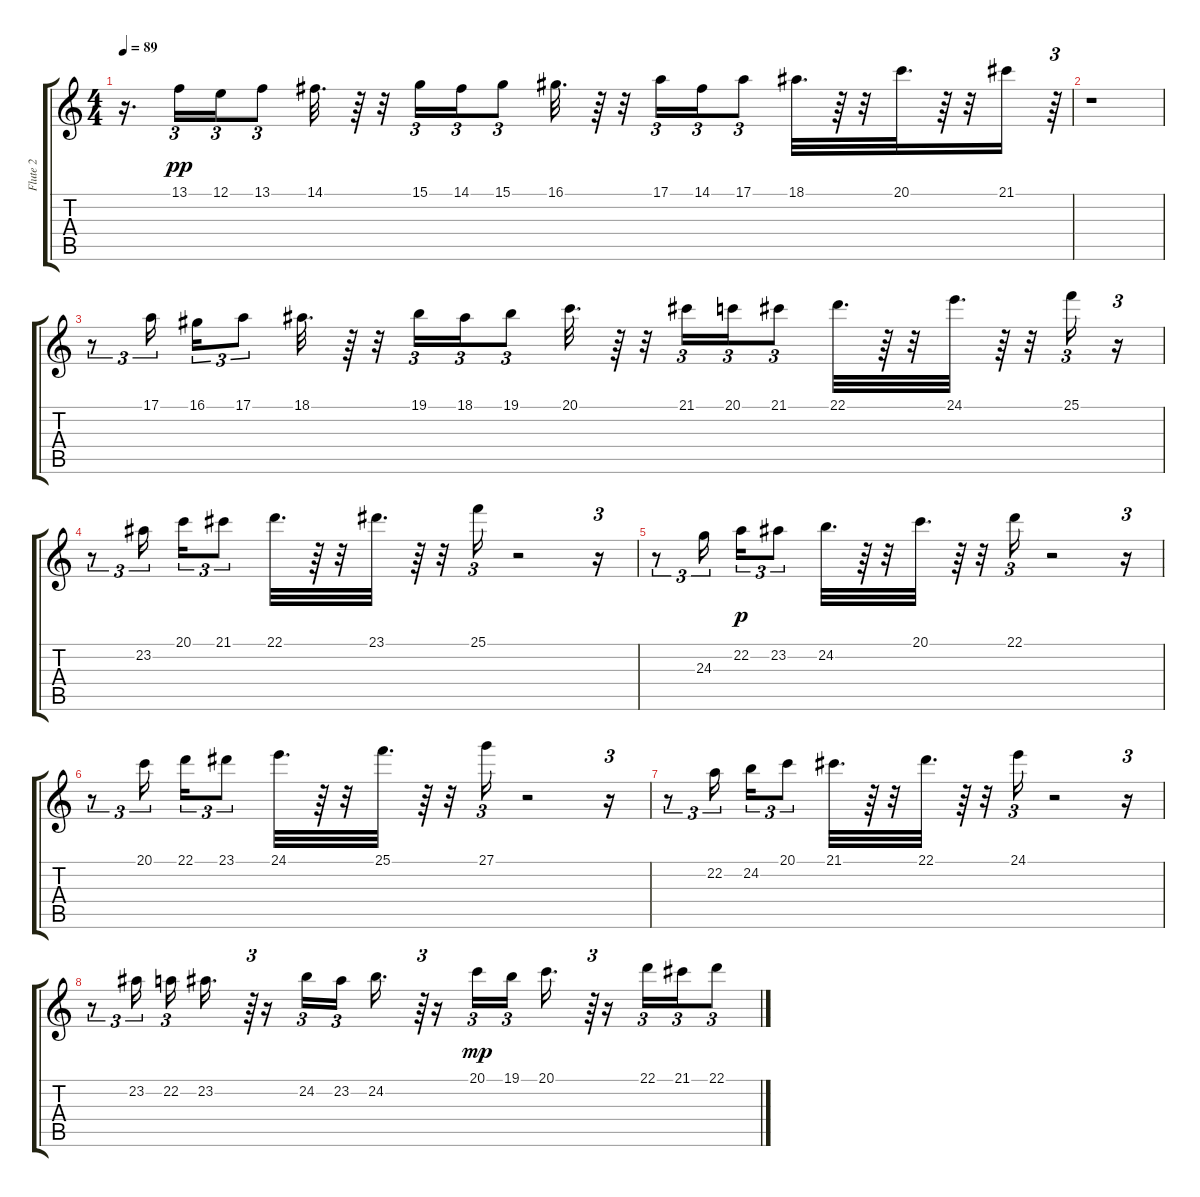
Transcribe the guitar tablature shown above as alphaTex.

\track ("Flute 2" "Flute 2") {instrument flute}
\staff {score tabs}
\tuning (E4 B3 G3 D3 A2 E2) {hide}
\ts (4 4)
\tempo 89
\clef g2
\ks c
r.16{d dy pp} 13.1.16{tu (3 2)} 12.1.16{tu (3 2)} 13.1.8{tu (3 2)} 14.1.32{d} r.64 r.32 15.1.16{tu (3 2)} 14.1.16{tu (3 2)} 15.1.8{tu (3 2)} 16.1.32{d} r.64 r.32 17.1.16{tu (3 2)} 14.1.16{tu (3 2)} 17.1.8{tu (3 2)} 18.1.32{d} r.64 r.32 20.1.32{d} r.64 r.32 21.1.16 r.64{tu (3 2)} |
r.1 |
r.8{tu (3 2)} 17.1.16{tu (3 2) beam splitsecondary} 16.1.16{tu (3 2)} 17.1.8{tu (3 2)} 18.1.32{d} r.64 r.32 19.1.16{tu (3 2)} 18.1.16{tu (3 2)} 19.1.8{tu (3 2)} 20.1.32{d} r.64 r.32 21.1.16{tu (3 2)} 20.1.16{tu (3 2)} 21.1.8{tu (3 2)} 22.1.32{d} r.64 r.32 24.1.32{d} r.64 r.32 25.1.16{tu (3 2)} r.16{tu (3 2)} |
r.8{tu (3 2)} 23.2.16{tu (3 2) beam splitsecondary} 20.1.16{tu (3 2)} 21.1.8{tu (3 2)} 22.1.32{d} r.64 r.32 23.1.32{d} r.64 r.32 25.1.16{tu (3 2)} r.2 r.16{tu (3 2)} |
r.8{tu (3 2)} 24.3.16{tu (3 2) beam splitsecondary} 22.2.16{tu (3 2) dy p} 23.2.8{tu (3 2)} 24.2.32{d} r.64 r.32 20.1.32{d} r.64 r.32 22.1.16{tu (3 2)} r.2 r.16{tu (3 2)} |
r.8{tu (3 2)} 20.1.16{tu (3 2) beam splitsecondary} 22.1.16{tu (3 2)} 23.1.8{tu (3 2)} 24.1.32{d} r.64 r.32 25.1.32{d} r.64 r.32 27.1.16{tu (3 2)} r.2 r.16{tu (3 2)} |
r.8{tu (3 2)} 22.2.16{tu (3 2) beam splitsecondary} 24.2.16{tu (3 2)} 20.1.8{tu (3 2)} 21.1.32{d} r.64 r.32 22.1.32{d} r.64 r.32 24.1.16{tu (3 2)} r.2 r.16{tu (3 2)} |
r.8{tu (3 2)} 23.2.16{tu (3 2) beam splitsecondary} 22.2.16{tu (3 2)} 23.2.16{d} r.64{tu (3 2)} r.16 24.2.16{tu (3 2)} 23.2.16{tu (3 2) beam splitsecondary} 24.2.16{d} r.64{tu (3 2)} r.16 20.1.16{tu (3 2) dy mp} 19.1.16{tu (3 2) beam splitsecondary} 20.1.16{d} r.64{tu (3 2)} r.16 22.1.16{tu (3 2)} 21.1.16{tu (3 2)} 22.1.8{tu (3 2)}
